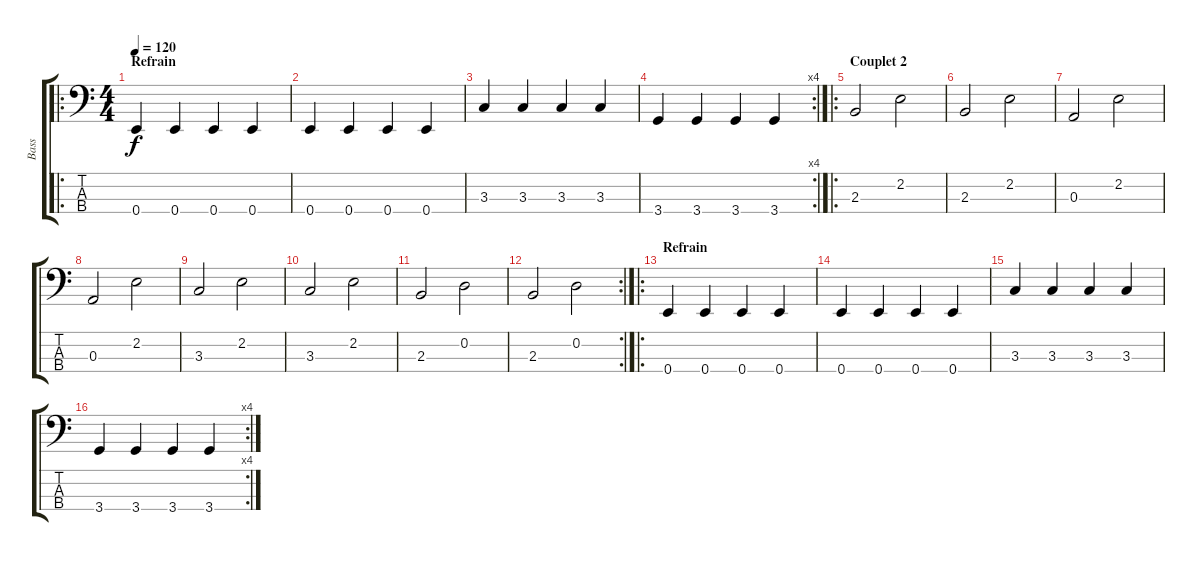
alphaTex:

\track ("Bass" "Bass") {instrument electricbasspick}
\staff {score tabs}
\tuning (G2 D2 A1 E1) {hide}
\ro
\ts (4 4)
\section ("" "Refrain")
\tempo 120
\clef f4
\ks c
0.4.4{dy f} 0.4.4 0.4.4 0.4.4 |
0.4.4 0.4.4 0.4.4 0.4.4 |
3.3.4 3.3.4 3.3.4 3.3.4 |
\rc 4
3.4.4 3.4.4 3.4.4 3.4.4 |
\ro
\section ("" "Couplet 2")
2.3.2 2.2.2 |
2.3.2 2.2.2 |
0.3.2 2.2.2 |
0.3.2 2.2.2 |
3.3.2 2.2.2 |
3.3.2 2.2.2 |
2.3.2 0.2.2 |
\rc 2
2.3.2 0.2.2 |
\ro
\section ("" "Refrain")
0.4.4 0.4.4 0.4.4 0.4.4 |
0.4.4 0.4.4 0.4.4 0.4.4 |
3.3.4 3.3.4 3.3.4 3.3.4 |
\rc 4
3.4.4 3.4.4 3.4.4 3.4.4
